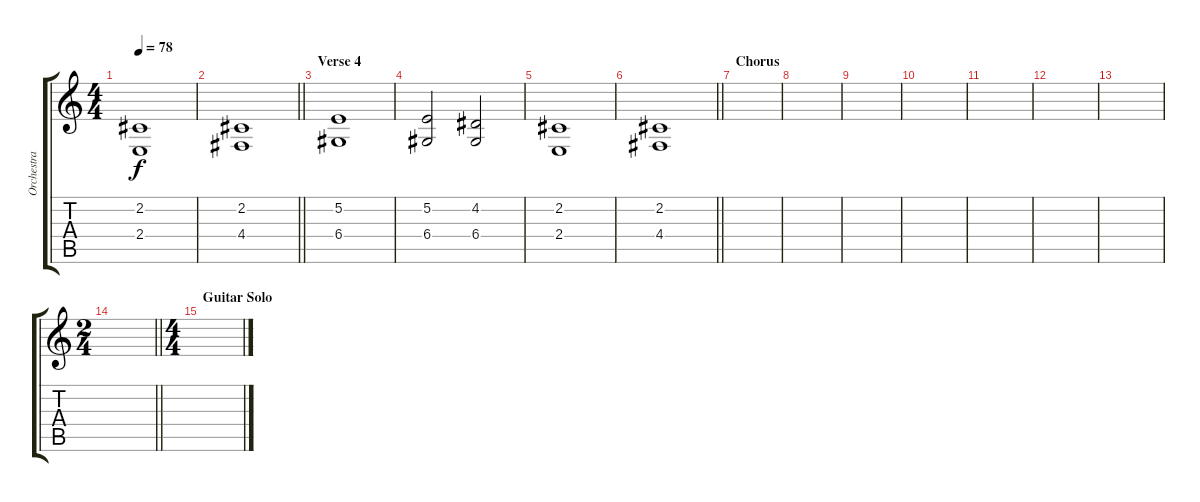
\track ("Orchestra" "Orchestra") {instrument stringensemble1}
\staff {score tabs}
\tuning (E4 B3 G3 D3 A2 E2) {hide}
\ts (4 4)
\tempo 78
\clef g2
\ks c
(2.2 2.4).1{dy f} |
\barLineRight lightlight
(2.2 4.4).1 |
\section ("" "Verse 4")
(5.2 6.4).1 |
(5.2 6.4).2 (4.2 6.4).2 |
(2.2 2.4).1 |
\barLineRight lightlight
(2.2 4.4).1 |
\section ("" "Chorus")
|
|
|
|
|
|
|
\ts (2 4)
\barLineRight lightlight
|
\ts (4 4)
\section ("" "Guitar Solo")
